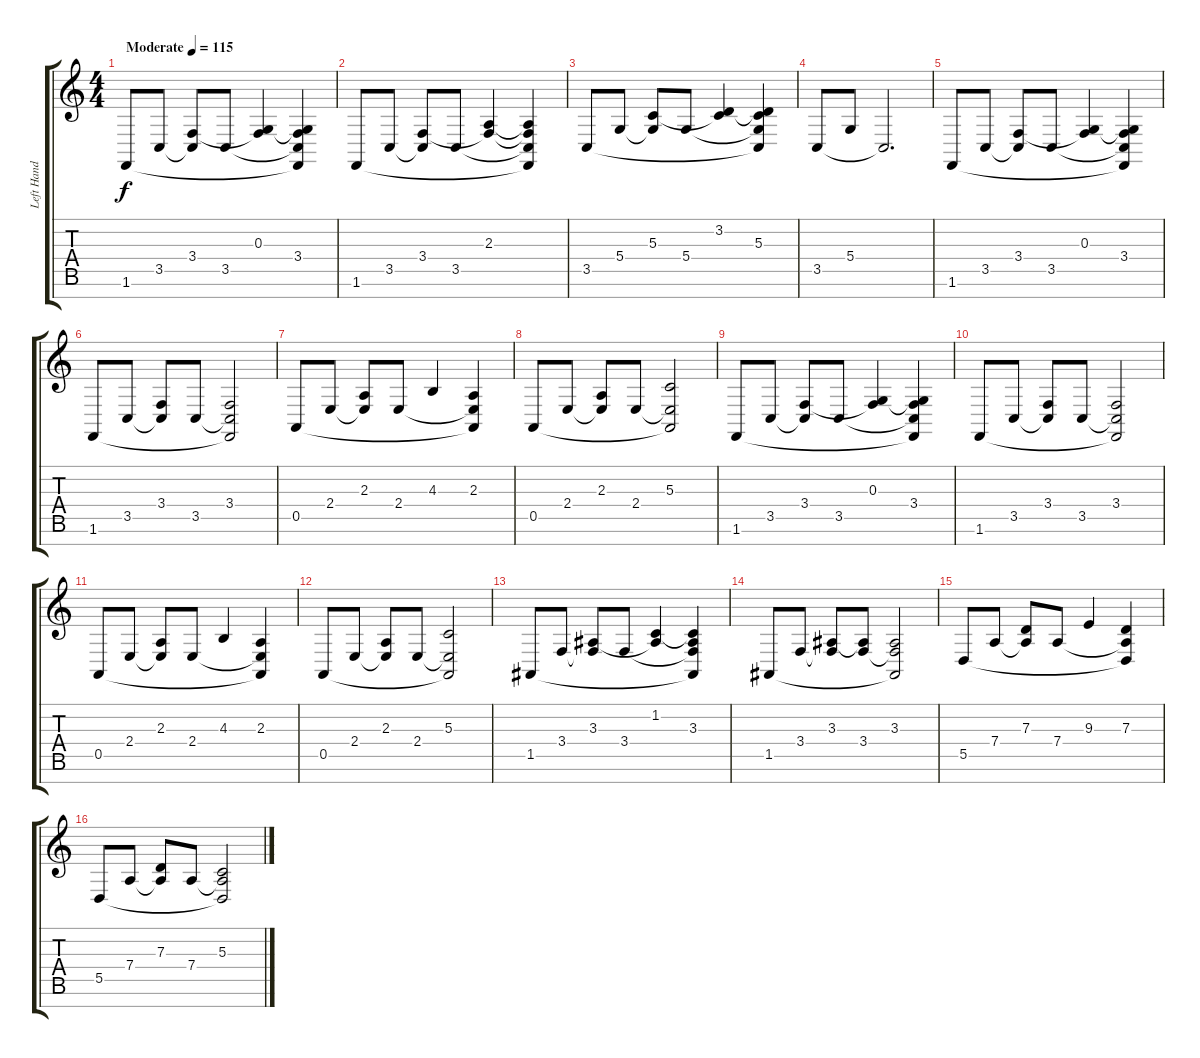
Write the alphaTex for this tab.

\track ("Left Hand" "Left Hand") {instrument acousticgrandpiano}
\staff {score tabs}
\tuning (E4 B3 G3 D3 A2 E2 B1) {hide}
\ts (4 4)
\tempo (115 "Moderate")
\clef g2
\ks c
1.6.8{dy f instrument acousticgrandpiano} 3.5.8 (3.4 3.5{t}).8 3.5.8 (0.3 3.4{t}).4 (0.3{t} 3.4 3.5{t} 1.6{t}).4 |
1.6.8 3.5.8 (3.4 3.5{t}).8 3.5.8 (2.3 3.4{t}).4 (2.3{t} 3.4{t} 3.5{t} 1.6{t}).4 |
3.5.8 5.4.8 (5.3 5.4{t}).8 5.4.8 (3.2 5.3{t}).4 (3.2{t} 5.3 5.4{t} 3.5{t}).4 |
3.5.8 5.4.8 3.5{t}.2{d} |
1.6.8 3.5.8 (3.4 3.5{t}).8 3.5.8 (0.3 3.4{t}).4 (0.3{t} 3.4 3.5{t} 1.6{t}).4 |
1.6.8 3.5.8 (3.4 3.5{t}).8 3.5.8 (3.4 3.5{t} 1.6{t}).2 |
0.5.8 2.4.8 (2.3 2.4{t}).8 2.4.8 4.3.4 (2.3 2.4{t} 0.5{t}).4 |
0.5.8 2.4.8 (2.3 2.4{t}).8 2.4.8 (5.3 2.4{t} 0.5{t}).2 |
1.6.8 3.5.8 (3.4 3.5{t}).8 3.5.8 (0.3 3.4{t}).4 (0.3{t} 3.4 3.5{t} 1.6{t}).4 |
1.6.8 3.5.8 (3.4 3.5{t}).8 3.5.8 (3.4 3.5{t} 1.6{t}).2 |
0.5.8 2.4.8 (2.3 2.4{t}).8 2.4.8 4.3.4 (2.3 2.4{t} 0.5{t}).4 |
0.5.8 2.4.8 (2.3 2.4{t}).8 2.4.8 (5.3 2.4{t} 0.5{t}).2 |
1.5.8 3.4.8 (3.3 3.4{t}).8 3.4.8 (1.2 3.3{t}).4 (1.2{t} 3.3 3.4{t} 1.5{t}).4 |
1.5.8 3.4.8 (3.3 3.4{t}).8 (3.3{t} 3.4).8 (3.3 3.4{t} 1.5{t}).2 |
5.5.8 7.4.8 (7.3 7.4{t}).8 7.4.8 9.3.4 (7.3 7.4{t} 5.5{t}).4 |
5.5.8 7.4.8 (7.3 7.4{t}).8 7.4.8 (5.3 7.4{t} 5.5{t}).2
